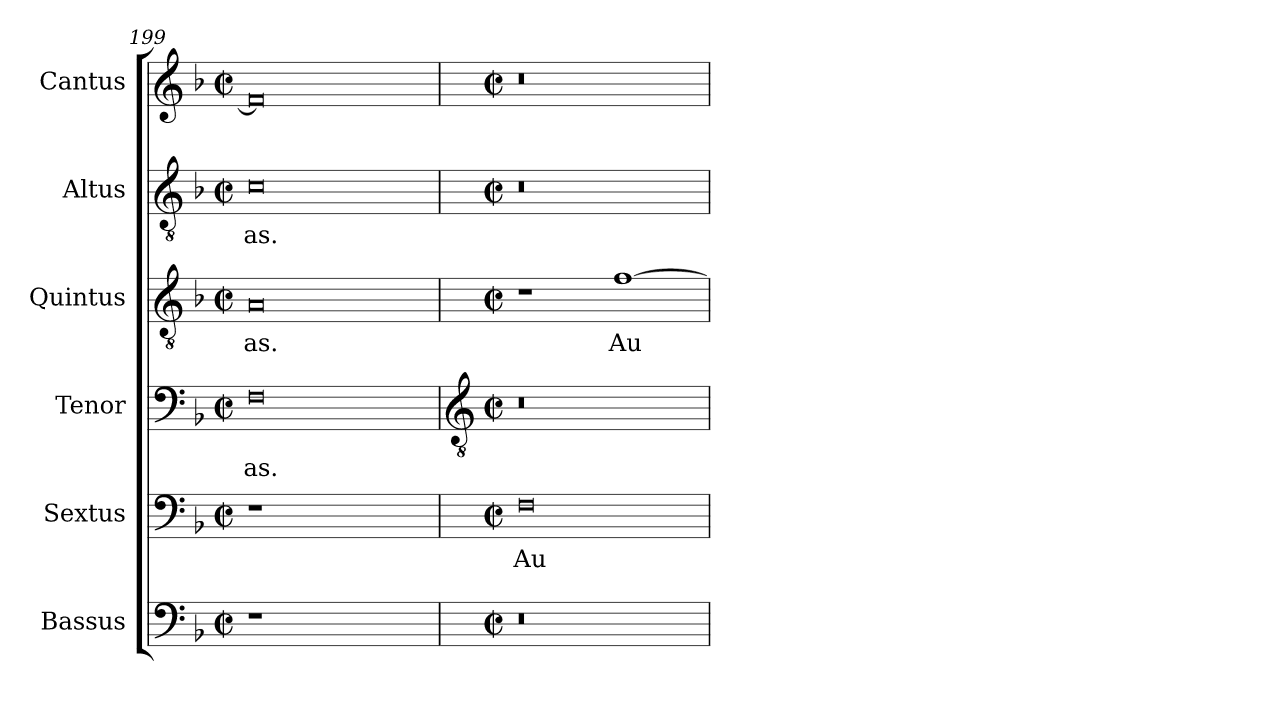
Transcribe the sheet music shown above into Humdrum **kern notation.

**kern	**kern	**text	**kern	**text	**kern	**text	**kern	**text	**kern
*part6	*part5	*part5	*part4	*part4	*part3	*part3	*part2	*part2	*part1
*staff6	*staff5	*staff5	*staff4	*staff4	*staff3	*staff3	*staff2	*staff2	*staff1
*I"Bassus	*I"Sextus	*	*I"Tenor	*	*I"Quintus	*	*I"Altus	*	*I"Cantus
*clefF4	*clefF4	*	*clefF4	*	*clefGv2	*	*clefGv2	*	*clefG2
*k[b-]	*k[b-]	*	*k[b-]	*	*k[b-]	*	*k[b-]	*	*k[b-]
*F:	*F:	*	*F:	*	*F:	*	*F:	*	*F:
*M2/2	*M2/2	*	*M2/2	*	*M2/2	*	*M2/2	*	*M2/2
*met(c|)	*met(c|)	*	*met(c|)	*	*met(c|)	*	*met(c|)	*	*met(c|)
=199	=199	=199	=199	=199	=199	=199	=199	=199	=199
!	!	!	!	!LO:LY:b:cj	!	!LO:LY:b:cj	!	!LO:LY:b:cj	!
1r	1r	.	0F	as.	0A	as.	0c	-as.	0f]
1ryy	1ryy	.	.	.	.	.	.	.	.
!!LO:PB:g=z
=200	=200	=200!	=200	=200!	=200	=200!	=200	=200!	=200!
*	*	*	*clefGv2	*	*	*	*	*	*
*M2/2	*M2/2	*	*M2/2	*	*M2/2	*	*M2/2	*	*M2/2
*met(c|)	*met(c|)	*	*met(c|)	*	*met(c|)	*	*met(c|)	*	*met(c|)
!	!	!LO:LY:b:cj	!	!	!	!	!	!	!
0r	0F	Au-	0r	.	1r	.	0r	.	0r
!	!	!	!	!	!	!LO:LY:b:cj	!	!	!
.	.	.	.	.	[>1f	Au-	.	.	.
=	=	=	=	=	=	=	=	=	=
*-	*-	*-	*-	*-	*-	*-	*-	*-	*-
